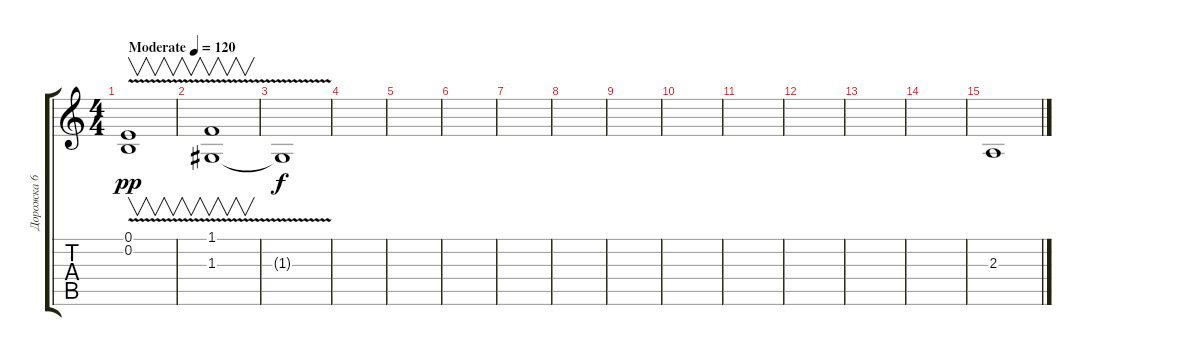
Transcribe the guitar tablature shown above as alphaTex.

\track ("Дорожка 6" "Дорожка 6") {instrument seashore}
\staff {score tabs}
\tuning (E4 B3 G3 D3 A2 E2) {hide}
\ts (4 4)
\tempo (120 "Moderate")
\clef g2
\ks c
(0.1{v} 0.2).1{v dy pp instrument seashore} |
(1.1 1.3{v}).1{v} |
1.3{t}.1{dy f} |
|
|
|
|
|
|
|
|
|
|
|
2.3.1{instrument birdtweet}
